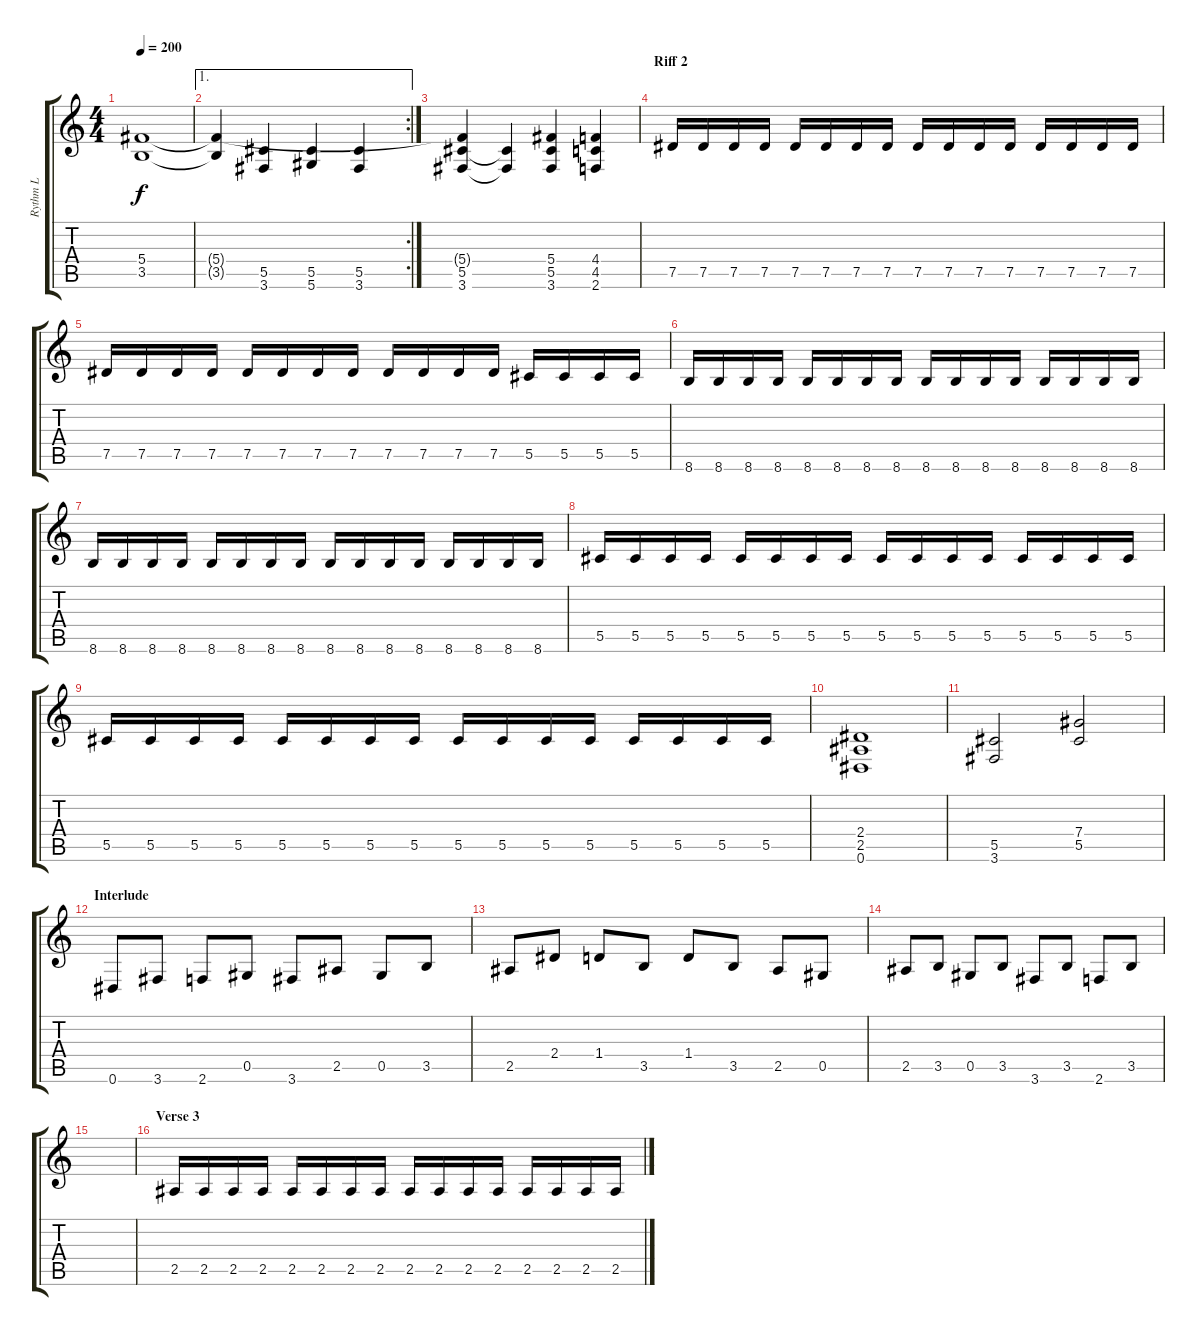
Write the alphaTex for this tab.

\track ("Rythm L" "Rythm L") {instrument overdrivenguitar}
\staff {score tabs}
\tuning (Eb4 Bb3 Gb3 Db3 Ab2 Eb2) {hide}
\ts (4 4)
\tempo 200
\clef g2
\ks c
(5.4 3.5).1{dy f} |
\ae 1
\rc 2
(5.4{t} 3.5{t}).4 (5.5 3.6).4 (5.5 5.6).4 (5.5 3.6).4 |
(5.4{t} 5.5 3.6).4 (5.5{t} 3.6{t}).4 (5.4 5.5 3.6).4 (4.4 4.5 2.6).4 |
\section ("" "Riff 2")
7.5.16 7.5.16 7.5.16 7.5.16 7.5.16 7.5.16 7.5.16 7.5.16 7.5.16 7.5.16 7.5.16 7.5.16 7.5.16 7.5.16 7.5.16 7.5.16 |
7.5.16 7.5.16 7.5.16 7.5.16 7.5.16 7.5.16 7.5.16 7.5.16 7.5.16 7.5.16 7.5.16 7.5.16 5.5.16 5.5.16 5.5.16 5.5.16 |
8.6.16 8.6.16 8.6.16 8.6.16 8.6.16 8.6.16 8.6.16 8.6.16 8.6.16 8.6.16 8.6.16 8.6.16 8.6.16 8.6.16 8.6.16 8.6.16 |
8.6.16 8.6.16 8.6.16 8.6.16 8.6.16 8.6.16 8.6.16 8.6.16 8.6.16 8.6.16 8.6.16 8.6.16 8.6.16 8.6.16 8.6.16 8.6.16 |
5.5.16 5.5.16 5.5.16 5.5.16 5.5.16 5.5.16 5.5.16 5.5.16 5.5.16 5.5.16 5.5.16 5.5.16 5.5.16 5.5.16 5.5.16 5.5.16 |
5.5.16 5.5.16 5.5.16 5.5.16 5.5.16 5.5.16 5.5.16 5.5.16 5.5.16 5.5.16 5.5.16 5.5.16 5.5.16 5.5.16 5.5.16 5.5.16 |
(2.4 2.5 0.6).1 |
(5.5 3.6).2 (7.4 5.5).2 |
\section ("" "Interlude")
0.6.8 3.6.8 2.6.8 0.5.8 3.6.8 2.5.8 0.5.8 3.5.8 |
2.5.8 2.4.8 1.4.8 3.5.8 1.4.8 3.5.8 2.5.8 0.5.8 |
2.5.8 3.5.8 0.5.8 3.5.8 3.6.8 3.5.8 2.6.8 3.5.8 |
|
\section ("" "Verse 3")
2.5.16 2.5.16 2.5.16 2.5.16 2.5.16 2.5.16 2.5.16 2.5.16 2.5.16 2.5.16 2.5.16 2.5.16 2.5.16 2.5.16 2.5.16 2.5.16
